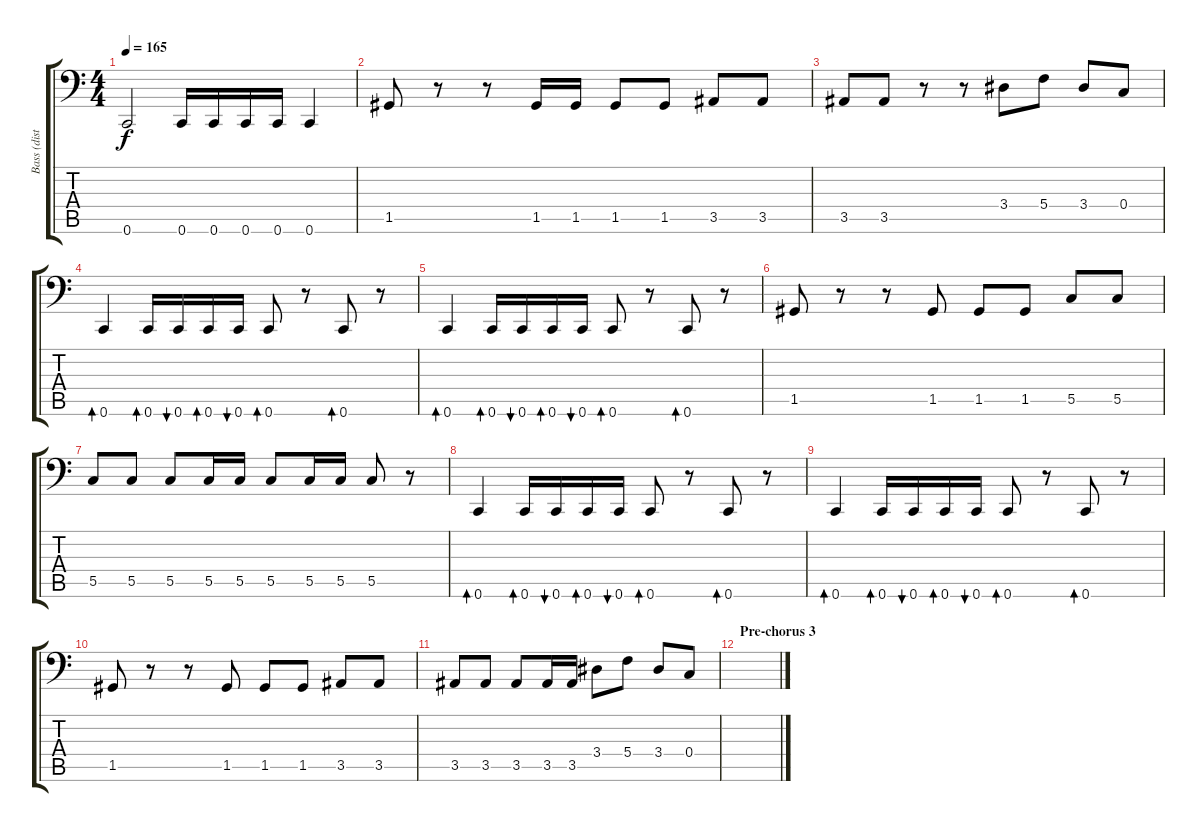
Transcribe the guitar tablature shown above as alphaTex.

\track ("Bass (distortion)" "Bass (dist") {instrument synthbass1}
\staff {score tabs}
\tuning (D3 A2 F2 C2 G1 C1) {hide}
\ts (4 4)
\tempo 165
\clef f4
\ks c
0.6{t}.2{dy f} 0.6.16 0.6.16 0.6.16 0.6.16 0.6.4 |
1.5.8 r.8 r.8 1.5.16 1.5.16 1.5.8 1.5.8 3.5.8 3.5.8 |
3.5.8 3.5.8 r.8 r.8 3.4.8 5.4.8 3.4.8 0.4.8 |
0.6.4{bd 60} 0.6.16{bd 60} 0.6.16{bu 60} 0.6.16{bd 60} 0.6.16{bu 60} 0.6.8{bd 60} r.8 0.6.8{bd 60} r.8 |
0.6.4{bd 60} 0.6.16{bd 60} 0.6.16{bu 60} 0.6.16{bd 60} 0.6.16{bu 60} 0.6.8{bd 60} r.8 0.6.8{bd 60} r.8 |
1.5.8 r.8 r.8 1.5.8 1.5.8 1.5.8 5.5.8 5.5.8 |
5.5.8 5.5.8 5.5.8 5.5.16 5.5.16 5.5.8 5.5.16 5.5.16 5.5.8 r.8 |
0.6.4{bd 60} 0.6.16{bd 60} 0.6.16{bu 60} 0.6.16{bd 60} 0.6.16{bu 60} 0.6.8{bd 60} r.8 0.6.8{bd 60} r.8 |
0.6.4{bd 60} 0.6.16{bd 60} 0.6.16{bu 60} 0.6.16{bd 60} 0.6.16{bu 60} 0.6.8{bd 60} r.8 0.6.8{bd 60} r.8 |
1.5.8 r.8 r.8 1.5.8 1.5.8 1.5.8 3.5.8 3.5.8 |
3.5.8 3.5.8 3.5.8 3.5.16 3.5.16 3.4.8 5.4.8 3.4.8 0.4.8 |
\section ("" "Pre-chorus 3")
